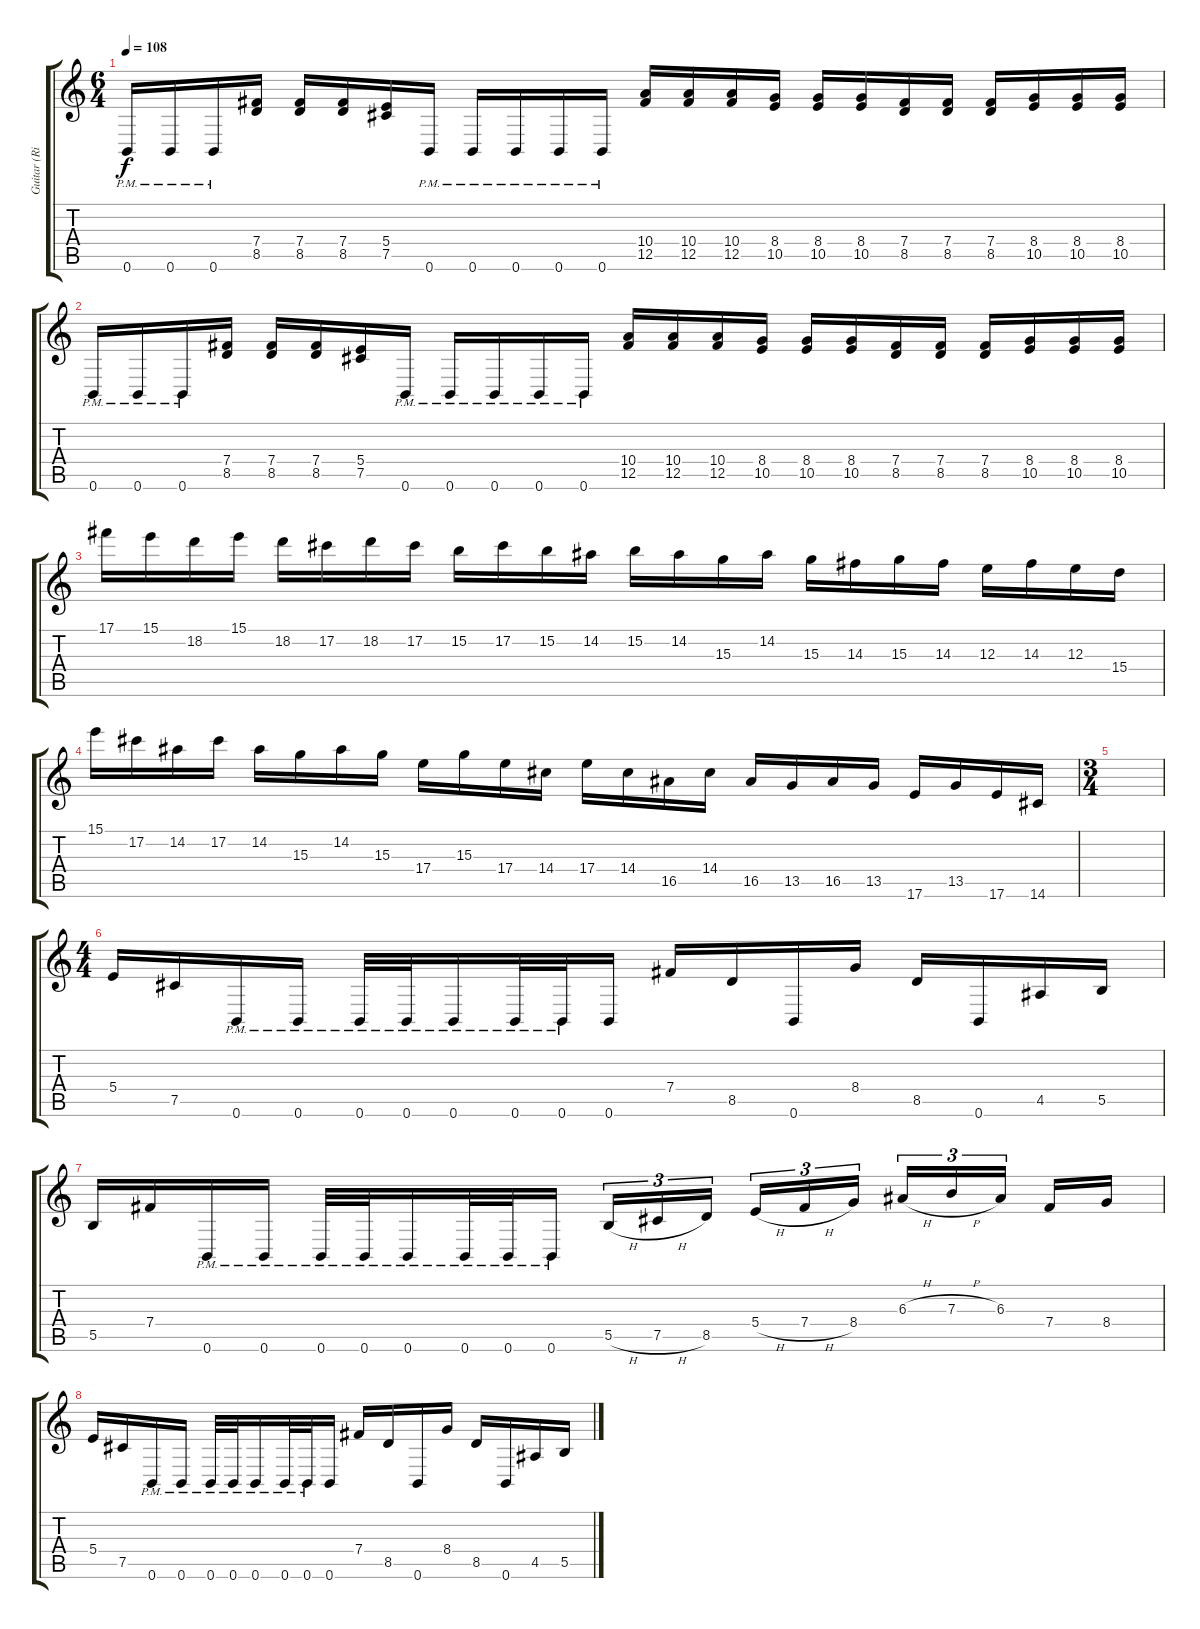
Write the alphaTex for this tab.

\track ("Guitar (Right)" "Guitar (Ri") {instrument overdrivenguitar}
\staff {score tabs}
\tuning (Db4 Ab3 E3 B2 Gb2 B1) {hide}
\ts (6 4)
\tempo 108
\clef g2
\ks c
0.6{pm}.16{dy f} 0.6{pm}.16 0.6{pm}.16 (7.4 8.5).16 (7.4 8.5).16 (7.4 8.5).16 (5.4 7.5).16 0.6{pm}.16 0.6{pm}.16 0.6{pm}.16 0.6{pm}.16 0.6{pm}.16 (10.4 12.5).16 (10.4 12.5).16 (10.4 12.5).16 (8.4 10.5).16 (8.4 10.5).16 (8.4 10.5).16 (7.4 8.5).16 (7.4 8.5).16 (7.4 8.5).16 (8.4 10.5).16 (8.4 10.5).16 (8.4 10.5).16 |
0.6{pm}.16 0.6{pm}.16 0.6{pm}.16 (7.4 8.5).16 (7.4 8.5).16 (7.4 8.5).16 (5.4 7.5).16 0.6{pm}.16 0.6{pm}.16 0.6{pm}.16 0.6{pm}.16 0.6{pm}.16 (10.4 12.5).16 (10.4 12.5).16 (10.4 12.5).16 (8.4 10.5).16 (8.4 10.5).16 (8.4 10.5).16 (7.4 8.5).16 (7.4 8.5).16 (7.4 8.5).16 (8.4 10.5).16 (8.4 10.5).16 (8.4 10.5).16 |
17.1.16 15.1.16 18.2.16 15.1.16 18.2.16 17.2.16 18.2.16 17.2.16 15.2.16 17.2.16 15.2.16 14.2.16 15.2.16 14.2.16 15.3.16 14.2.16 15.3.16 14.3.16 15.3.16 14.3.16 12.3.16 14.3.16 12.3.16 15.4.16 |
15.1.16 17.2.16 14.2.16 17.2.16 14.2.16 15.3.16 14.2.16 15.3.16 17.4.16 15.3.16 17.4.16 14.4.16 17.4.16 14.4.16 16.5.16 14.4.16 16.5.16 13.5.16 16.5.16 13.5.16 17.6.16 13.5.16 17.6.16 14.6.16 |
\ts (3 4)
|
\ts (4 4)
5.4.16 7.5.16 0.6{pm}.16 0.6{pm}.16 0.6{pm}.32 0.6{pm}.32 0.6{pm}.16 0.6{pm}.32 0.6{pm}.32 0.6.16 7.4.16 8.5.16 0.6.16 8.4.16 8.5.16 0.6.16 4.5.16 5.5.16 |
5.5.16 7.4.16 0.6{pm}.16 0.6{pm}.16 0.6{pm}.32 0.6{pm}.32 0.6{pm}.16 0.6{pm}.32 0.6{pm}.32 0.6{pm}.16 5.5{h}.16{tu (3 2)} 7.5{h}.16{tu (3 2)} 8.5.16{tu (3 2) beam splitsecondary} 5.4{h}.16{tu (3 2)} 7.4{h}.16{tu (3 2)} 8.4.16{tu (3 2)} 6.3{h}.16{tu (3 2)} 7.3{h}.16{tu (3 2)} 6.3.16{tu (3 2) beam splitsecondary} 7.4.16 8.4.16 |
5.4.16 7.5.16 0.6{pm}.16 0.6{pm}.16 0.6{pm}.32 0.6{pm}.32 0.6{pm}.16 0.6{pm}.32 0.6{pm}.32 0.6.16 7.4.16 8.5.16 0.6.16 8.4.16 8.5.16 0.6.16 4.5.16 5.5.16
